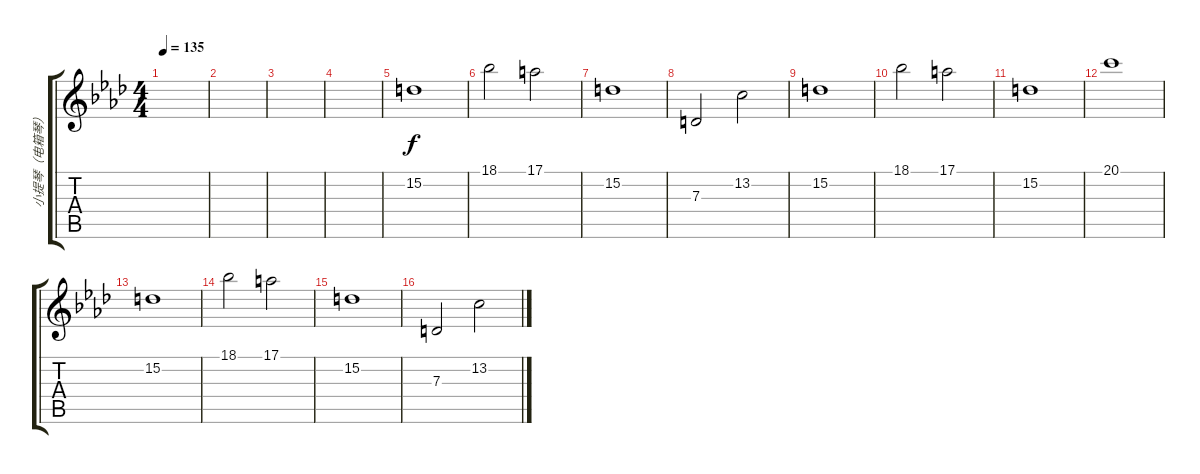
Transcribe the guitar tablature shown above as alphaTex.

\track ("小提琴（电箱琴）" "小提琴（电箱琴）") {instrument violin}
\staff {score tabs}
\tuning (E4 B3 G3 D3 A2 E2) {hide}
\ts (4 4)
\tempo 135
\clef g2
\ks ab
|
|
|
|
15.2.1 |
18.1.2 17.1.2 |
15.2.1 |
7.3.2 13.2.2 |
15.2.1 |
18.1.2 17.1.2 |
15.2.1 |
20.1.1 |
15.2.1 |
18.1.2 17.1.2 |
15.2.1 |
7.3.2 13.2.2
